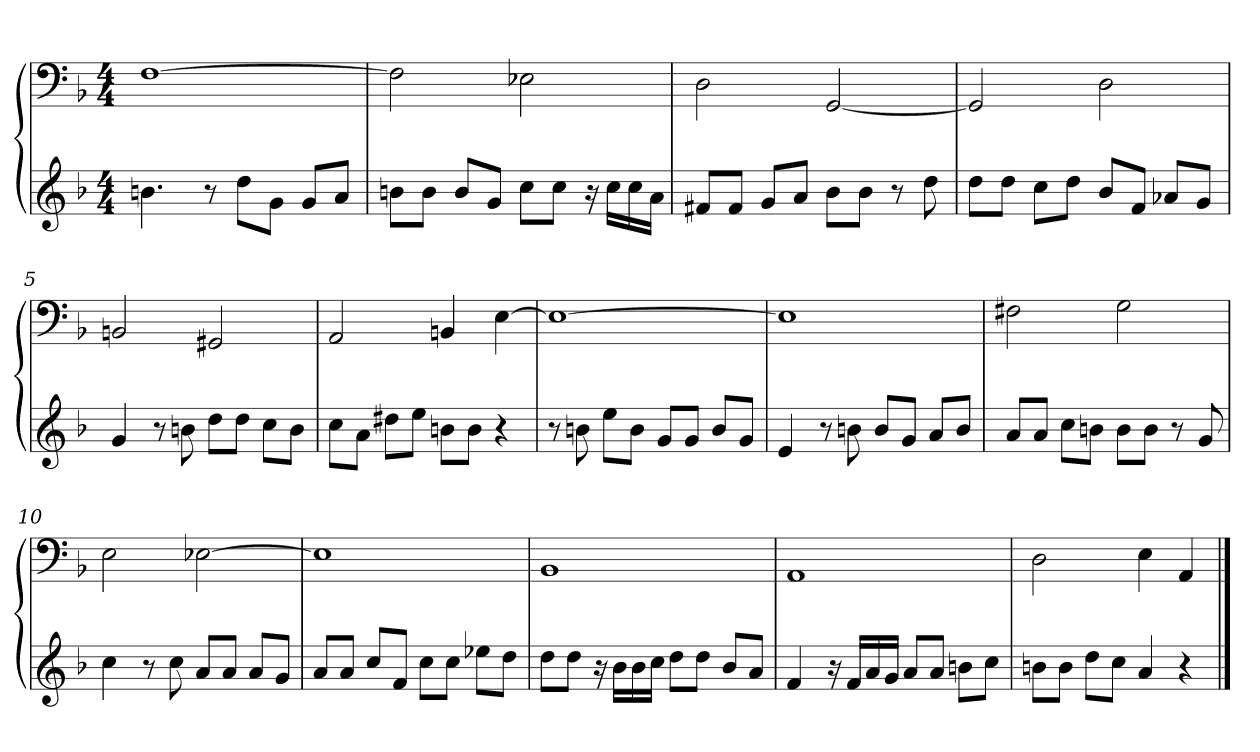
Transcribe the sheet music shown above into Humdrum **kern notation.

**kern	**kern
*part1	*part1
*staff2	*staff1
*	*clefF4
*k[b-]	*k[b-]
*d:	*d:
*M4/4	*M4/4
=1	=1
4.bn	[1F
8r	.
8ddL	.
8gJ	.
8gL	.
8aJ	.
=2	=2
8bnL	2F]
8bJ	.
8bL	.
8gJ	.
8ccL	2E-X
8ccJ	.
16r	.
16ccLL	.
16cc	.
16aJJ	.
=3	=3
8f#XL	2D
8f#J	.
8gL	.
8aJ	.
8b-L	[2GG
8b-J	.
8r	.
8dd	.
=4	=4
8ddL	2GG]
8ddJ	.
8ccL	.
8ddJ	.
8b-L	2D
8fJ	.
8a-XL	.
8gJ	.
=5	=5
4g	2BBn
8r	.
8bn	.
8ddL	2GG#X
8ddJ	.
8ccL	.
8bJ	.
=6	=6
8ccL	2AA
8aJ	.
8dd#XL	.
8eeJ	.
8bnL	4BBn
8bJ	.
4r	[4E
=7	=7
8r	1E_
8bn	.
8eeL	.
8bJ	.
8gL	.
8gJ	.
8bL	.
8gJ	.
=8	=8
4e	1E]
8r	.
8bn	.
8bL	.
8gJ	.
8aL	.
8bJ	.
=9	=9
8aL	2F#X
8aJ	.
8ccL	.
8bnJ	.
8bL	2G
8bJ	.
8r	.
8g	.
=10	=10
4cc	2E
8r	.
8cc	.
8aL	[2E-X
8aJ	.
8aL	.
8gJ	.
=11	=11
8aL	1E-]
8aJ	.
8ccL	.
8fJ	.
8ccL	.
8ccJ	.
8ee-XL	.
8ddJ	.
=12	=12
8ddL	1BB-
8ddJ	.
16r	.
16b-LL	.
16b-	.
16ccJJ	.
8ddL	.
8ddJ	.
8b-L	.
8aJ	.
=13	=13
4f	1AA
16r	.
16fLL	.
16a	.
16gJJ	.
8aL	.
8aJ	.
8bnL	.
8ccJ	.
=14	=14
8bnL	2D
8bJ	.
8ddL	.
8ccJ	.
4a	4E
4r	4AA
==	==
*-	*-
